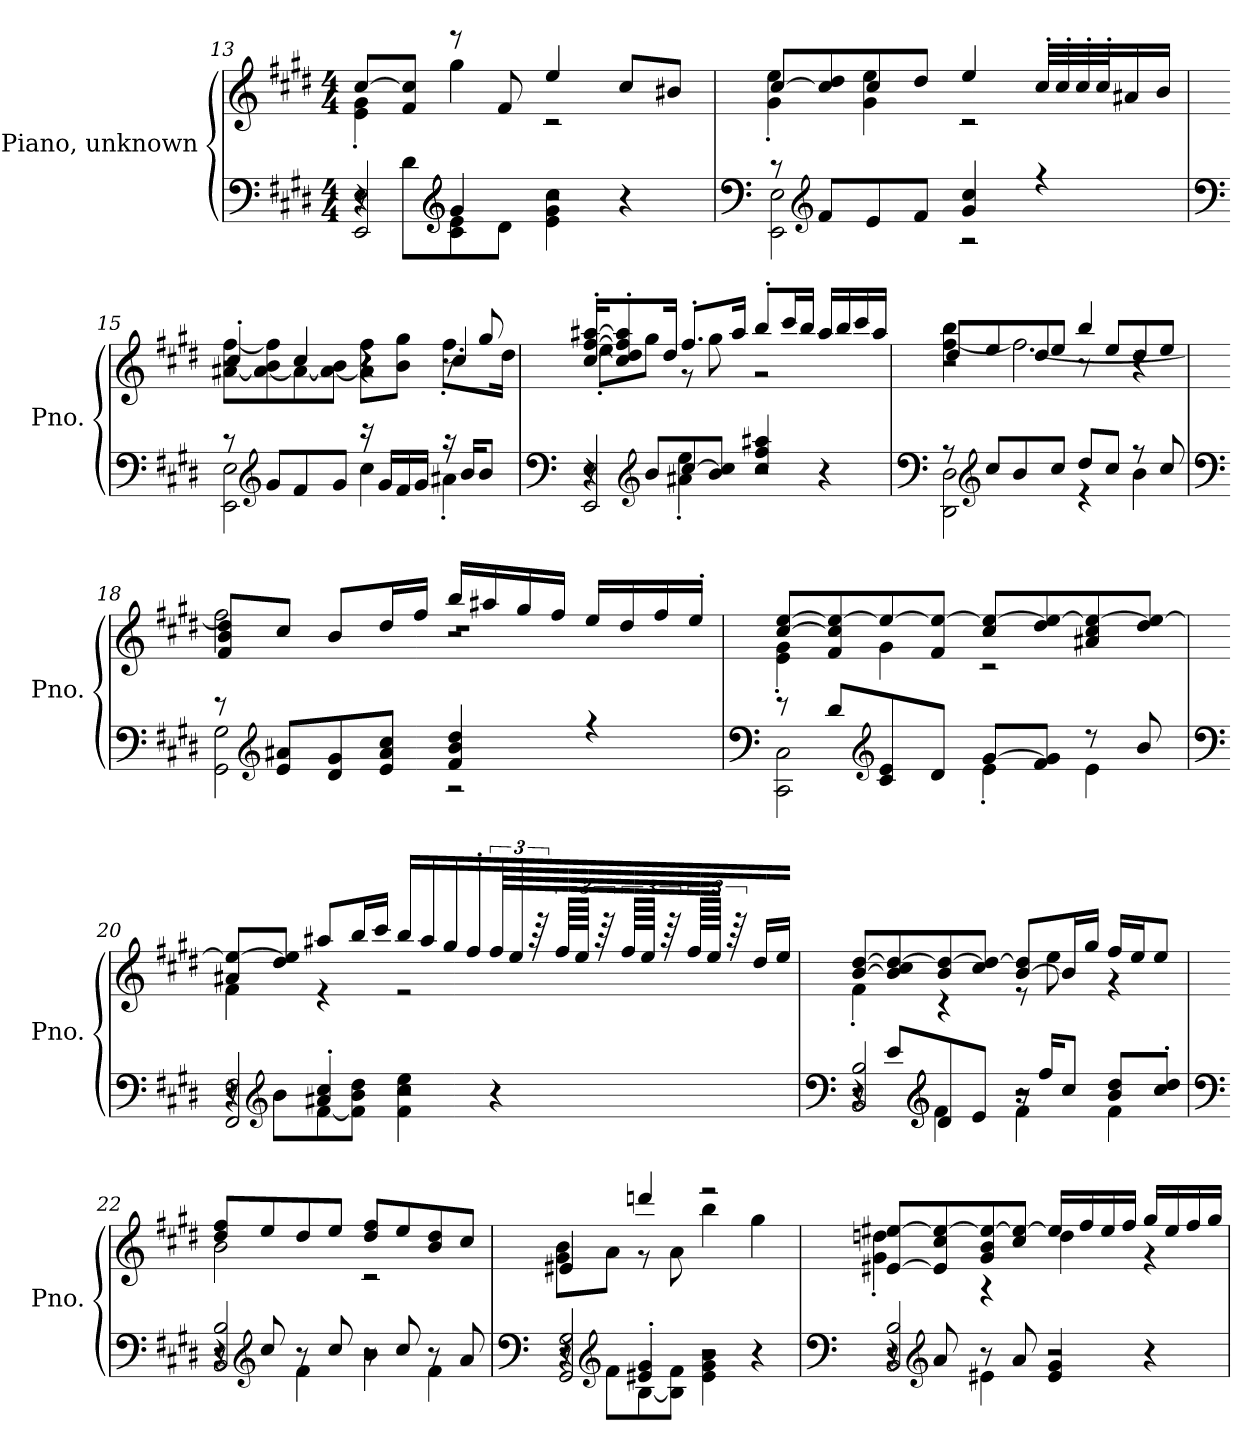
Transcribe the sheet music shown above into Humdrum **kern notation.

**kern	**kern
*part1	*part1
*staff2	*staff1
*I"Piano, unknown	*
*I'Pno.	*
*clefF4	*clefG2
*k[f#c#g#d#]	*k[f#c#g#d#]
*M4/4	*M4/4
=13	=13
*^	*^
*	*^	*	*
4r	8r	2EE/ 2E/	[8cc#/L	4e\' 4g#\'
.	8d#\L	.	8f#/ 8cc#/]J	.
*clefG2	*	*	*	*
4g#/	8c#\ 8e\	.	8r	4gg#\
.	8d#\J	.	8f#/	.
2r	4e\ 4g#\ 4cc#\	2r	4ee/	2r
.	4r	.	8cc#/L	.
.	.	.	8b#X/J	.
*v	*v	*v	*	*
!!LO:LB:g=z	!!
=14	=14	=14
*clefF4	*	*
*^	*	*
8r	2EE\ 2E\	[8cc#/L	4g#\' 4ee\'
*clefG2	*	*	*
8f#/L	.	8cc#/] 8dd#/	.
8e/	.	8cc#/	4g#\ 4ee\
8f#/J	.	8dd#/J	.
4g#/ 4cc#/	2r	4ee/	2r
4r	.	32cc#'/LLL	.
.	.	32cc#'/	.
.	.	32cc#'/	.
.	.	32cc#'/J	.
.	.	16a#X/	.
.	.	16b/JJ	.
*	*	*v	*v
=15	=15	=15
*clefF4	*	*
*	*	*^
*	*	*	*^
8r	2EE\ 2E\	2r	[8a#X\ [8ff#\L	4cc#'/
*clefG2	*	*	*	*
8g#/L	.	.	8a#\_ 8b\ 8ff#\]	.
8f#/	.	.	8a#\_	4cc#/
8g#/J	.	.	8a#\_ 8b\J	.
16r	4cc#\	4r	8a#\] 8ff#\L	4r
16g#/LL	.	.	.	.
16f#/	.	.	8b\ 8gg#\J	.
16g#/JJ	.	.	.	.
16r	4a#X'\	8r	8.ff#'\L	4cc#/
16b/KL	.	.	.	.
8b/J	.	8gg#/	.	.
.	.	.	16dd#\Jk	.
*v	*v	*	*	*
*	*v	*v	*v
!!LO:PB:g=z
=16	=16
*clefF4	*
*^	*^
*	*^	*	*
8r	4r	2EE/ 2E/	[16cc#/' [16ff#/' [16aa#X/'KL	8ee'\L
.	.	.	8cc#/]' 8dd#/' 8ff#/]' 8aa#/]'	.
*clefG2	*	*	*	*
8b/L	.	.	.	8gg#\J
.	.	.	16dd#/Jk	.
[8cc#/	4a#X\' 4ee\'	.	8.ff#'/L	8r
8b/ 8cc#/]J	.	.	.	8gg#\
.	.	.	16aa#/Jk	.
4cc#/ 4ff#/ 4aa#X/	2r	2r	8bb'/L	2r
.	.	.	16ccc#/L	.
.	.	.	16bb/JJ	.
4r	.	.	16aa#/LL	.
.	.	.	16bb/	.
.	.	.	16ccc#/	.
.	.	.	16aa#/JJ	.
*v	*v	*v	*	*
*	*v	*v
=17	=17
*clefF4	*
*^	*^
*	*	*	*^
8r	2DD#\ 2D#\	2r	[4ff#\ 4bb\	8dd#/L
*clefG2	*	*	*	*
8cc#/L	.	.	.	8ee/
8b/	.	.	2.ff#\_	8dd#/
8cc#/J	.	.	.	8ee/J
8dd#/L	4r	4bb/	.	8r
8cc#/J	.	.	.	8ee/L
8r	4b\	4r	.	8dd#/
8cc#/	.	.	.	8ee/J
!!LO:LB:g=z	!!	!!
=18	=18	=18	=18	=18
*clefF4	*	*	*	*
8r	2GG#\ 2G#\	1r	2ff#\]	8f#/ 8b/ 8dd#/L
*clefG2	*	*	*	*
8e/ 8a#X/L	.	.	.	8cc#/J
8d#/ 8g#/	.	.	.	8b/L
8e/ 8a#/ 8cc#/J	.	.	.	16dd#/L
.	.	.	.	16ff#/JJ
4f#/ 4b/ 4dd#/	2r	.	2r	16bb/LL
.	.	.	.	16aa#X/
.	.	.	.	16gg#/
.	.	.	.	16ff#/JJ
4r	.	.	.	16ee/LL
.	.	.	.	16dd#/
.	.	.	.	16ff#/
.	.	.	.	16ee'/JJ
*	*	*v	*v	*v
=19	=19	=19
*clefF4	*	*
*	*	*^
8r	2CC#\ 2C#\	[8cc#/ [8ee/L	4e\' 4g#\'
8d#/L	.	8f#/ 8cc#/] 8ee/_	.
*clefG2	*	*	*
8c#/ 8e/	.	8ee/_	4g#\
8d#/J	.	8f#/ 8ee/_J	.
[8g#/L	4e'\	8cc#/ 8ee/_L	2r
8f#/ 8g#/]J	.	8dd#/ 8ee/_	.
8r	4e\	8a#X/ 8cc#/ 8ee/_	.
8b/	.	8dd#/ 8ee/_J	.
*v	*v	*	*
!!LO:LB:g=z	!!
=20	=20	=20
*clefF4	*	*
*^	*	*
*	*^	*	*
4r	8r	2FF#/ 2F#/	8a#X/ 8ee/_L	4f#\
*clefG2	*	*	*	*
.	8b\L	.	8dd#/ 8ee/]J	.
4a#X/' 4cc#/'	[8f#\	.	8aa#X/L	4r
.	8f#\] 8b\ 8dd#\J	.	16bb/L	.
.	.	.	16ccc#/JJ	.
2r	4f#\ 4cc#\ 4ee\	2r	16bb/LL	2r
.	.	.	16aa#/	.
.	.	.	16gg#/	.
.	.	.	16ff#'/	.
.	4r	.	96ff#/LL	.
.	.	.	96ee/JJJJ	.
.	.	.	96r	.
.	.	.	96ff#/LLLL	.
.	.	.	96ee/JJJJ	.
.	.	.	96r	.
.	.	.	96ff#/LLLL	.
.	.	.	96ee/JJJJ	.
.	.	.	96r	.
.	.	.	96ff#/LLLL	.
.	.	.	96ee/JJJJ	.
.	.	.	96r	.
.	.	.	16dd#/LL	.
.	.	.	16ee/JJ	.
!!LO:LB:g=z	!!
=21	=21	=21	=21	=21
*clefF4	*	*	*	*
8r	4r	2BB/ 2B/	[8b/ [8dd#/L	4f#'\
8e/L	.	.	8b/] 8cc#/ 8dd#/_	.
*clefG2	*	*	*	*
8d#/	4f#\	.	8b/ 8dd#/_	4r
8e/J	.	.	8cc#/ 8dd#/_J	.
16r	4f#\	2r	[8b/ 8dd#/]L	8r
16ff#/KL	.	.	.	.
8cc#/J	.	.	16b/L]	8ee\
.	.	.	16gg#/JJ	.
8b/ 8dd#/L	4f#\	.	16ff#/LL	4r
.	.	.	16ee/J	.
8cc#/' 8dd#/'J	.	.	8ee/J	.
=22	=22	=22	=22	=22
*clefF4	*	*	*	*
8r	4r	2BB/ 2B/	8dd#/ 8ff#/L	2b\
*clefG2	*	*	*	*
8cc#/	.	.	8ee/	.
8r	4f#\	.	8dd#/	.
8cc#/	.	.	8ee/J	.
8r	4b\	2r	8dd#/ 8ff#/L	2r
8cc#/	.	.	8ee/	.
8r	4f#\	.	8b/ 8dd#/	.
8a/	.	.	8cc#/J	.
=23	=23	=23	=23	=23
*clefF4	*	*	*	*
4r	8r	2GG#/ 2G#/	4e#X/	8g#\ 8b\L
*clefG2	*	*	*	*
.	8f#\L	.	.	8a\J
4e#X/' 4g#/'	[8B\	.	4dddn/	8r
.	8B\] 8f#\J	.	.	8a\
2r	4e#\ 4g#\ 4b\	2r	2r	4bb\
.	4r	.	.	4gg#\
!!LO:LB:g=z	!!
=24	=24	=24	=24	=24
*clefF4	*	*	*	*
8r	4r	2BB/ 2B/	[8e#X/ [8ee#X/L	4g#\' 4ddn\'
*clefG2	*	*	*	*
8a/	.	.	8e#/] 8cc#/ 8ee#/_	.
8r	4e#X\	.	8g#/ 8b/ 8ee#/_	4r
8a/	.	.	8cc#/ 8ee#/_J	.
4e#/ 4g#/	2r	2r	16ee#/LL]	4dd\
.	.	.	16ff#/	.
.	.	.	16ee#/	.
.	.	.	16ff#/JJ	.
4r	.	.	16gg#/LL	4r
.	.	.	16ee#/	.
.	.	.	16ff#/	.
.	.	.	16gg#/JJ	.
*v	*v	*v	*	*
*	*v	*v
=	=
*-	*-
